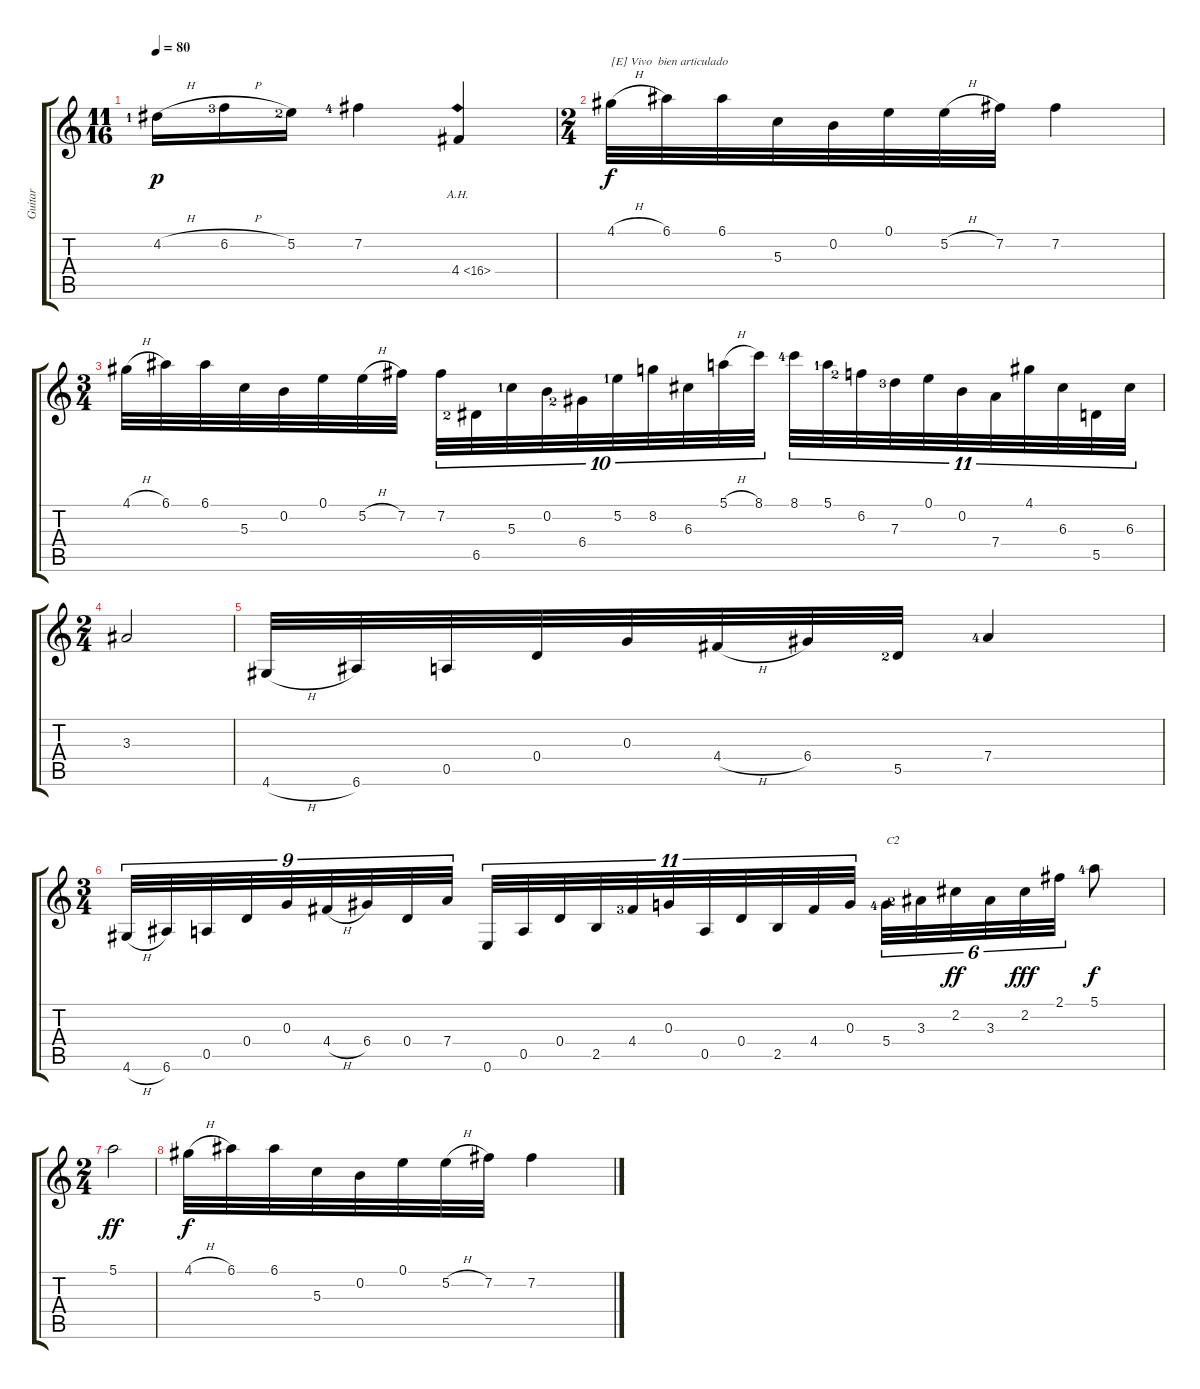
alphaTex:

\track ("Guitar" "Guitar") {instrument acousticguitarnylon}
\staff {score tabs}
\tuning (E4 B3 G3 D3 A2 E2) {hide}
\ts (11 16)
\tempo 80
\clef g2
\ks c
4.2{h lf 2}.16{dy p} 6.2{h lf 4}.16 5.2{lf 3}.16 7.2{lf 5}.4 4.4{ah 12}.4 |
\ts (2 4)
4.1{h}.32{txt "[E] Vivo  bien articulado" dy f} 6.1.32 6.1.32 5.3.32 0.2.32 0.1.32 5.2{h}.32 7.2.32 7.2.4 |
\ts (3 4)
4.1{h}.32 6.1.32 6.1.32 5.3.32 0.2.32 0.1.32 5.2{h}.32 7.2.32 7.2.32{tu (10 8)} 6.5{lf 3}.32{tu (10 8)} 5.3{lf 2}.32{tu (10 8)} 0.2.32{tu (10 8)} 6.4{lf 3}.32{tu (10 8)} 5.2{lf 2}.32{tu (10 8)} 8.2.32{tu (10 8)} 6.3.32{tu (10 8)} 5.1{h}.32{tu (10 8)} 8.1.32{tu (10 8)} 8.1{lf 5}.32{tu (11 8)} 5.1{lf 2}.32{tu (11 8)} 6.2{lf 3}.32{tu (11 8)} 7.3{lf 4}.32{tu (11 8)} 0.1.32{tu (11 8)} 0.2.32{tu (11 8)} 7.4.32{tu (11 8)} 4.1.32{tu (11 8)} 6.3.32{tu (11 8)} 5.5.32{tu (11 8)} 6.3.32{tu (11 8)} |
\ts (2 4)
3.3.2 |
4.6{h}.32 6.6.32 0.5.32 0.4.32 0.3.32 4.4{h}.32 6.4.32 5.5{lf 3}.32 7.4{lf 5}.4 |
\ts (3 4)
4.6{h}.32{tu (9 8)} 6.6.32{tu (9 8)} 0.5.32{tu (9 8)} 0.4.32{tu (9 8)} 0.3.32{tu (9 8)} 4.4{h}.32{tu (9 8)} 6.4.32{tu (9 8)} 0.4.32{tu (9 8)} 7.4.32{tu (9 8)} 0.6.32{tu (11 8)} 0.5.32{tu (11 8)} 0.4.32{tu (11 8)} 2.5.32{tu (11 8)} 4.4{lf 4}.32{tu (11 8)} 0.3.32{tu (11 8)} 0.5.32{tu (11 8)} 0.4.32{tu (11 8)} 2.5.32{tu (11 8)} 4.4.32{tu (11 8)} 0.3.32{tu (11 8)} 5.4{lf 5}.32{tu (6 4) txt "C2"} 3.3{lf 3}.32{tu (6 4)} 2.2.32{tu (6 4) dy ff} 3.3.32{tu (6 4)} 2.2.32{tu (6 4) dy fff} 2.1.32{tu (6 4)} 5.1{lf 5}.8{dy f} |
\ts (2 4)
5.1.2{dy ff} |
4.1{h}.32{dy f} 6.1.32 6.1.32 5.3.32 0.2.32 0.1.32 5.2{h}.32 7.2.32 7.2.4
